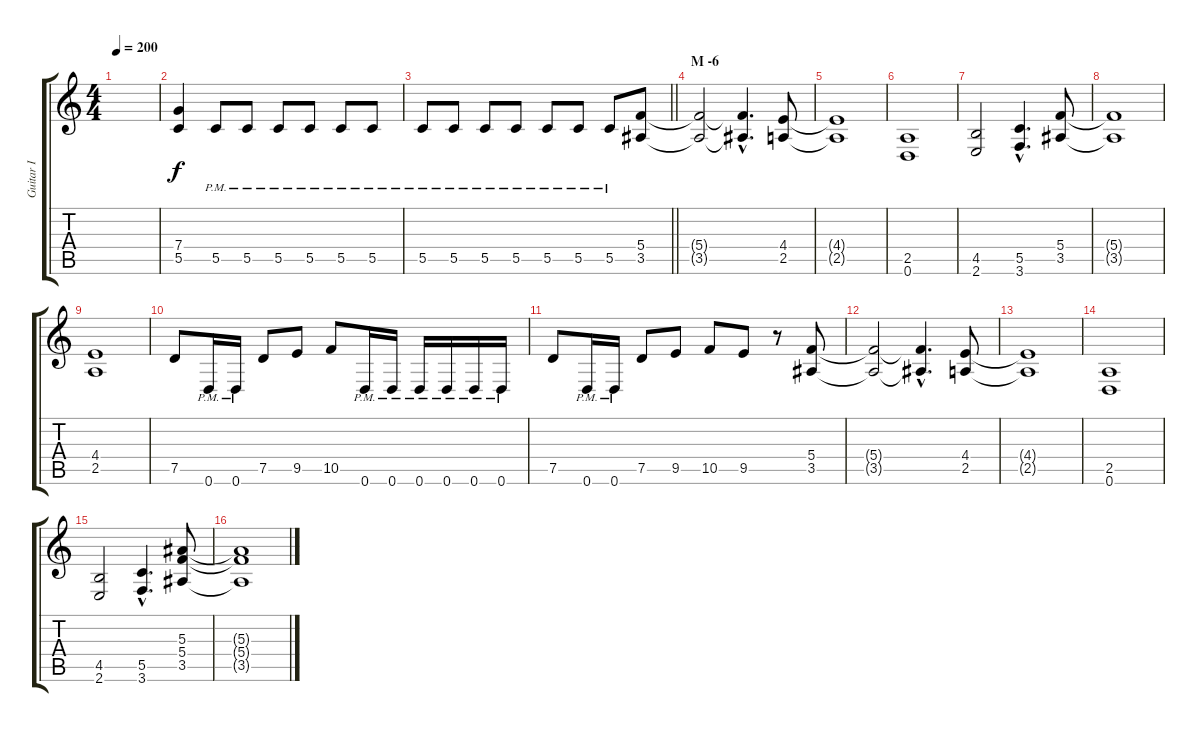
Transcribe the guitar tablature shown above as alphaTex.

\track ("Guitar I" "Guitar I") {instrument distortionguitar}
\staff {score tabs}
\tuning (D4 A3 F3 C3 G2 D2) {hide}
\ts (4 4)
\tempo 200
\clef g2
\ks c
|
(7.4 5.5).4 5.5{pm}.8 5.5{pm}.8 5.5{pm}.8 5.5{pm}.8 5.5{pm}.8 5.5{pm}.8 |
\barLineRight lightlight
5.5{pm}.8 5.5{pm}.8 5.5{pm}.8 5.5{pm}.8 5.5{pm}.8 5.5{pm}.8 5.5{pm}.8 (5.4 3.5).8 |
\section ("" "M -6")
(5.4{t} 3.5{t}).2 (5.4{hac t} 3.5{hac t}).4{d} (4.4 2.5).8 |
(4.4{t} 2.5{t}).1 |
(2.5 0.6).1 |
(4.5 2.6).2 (5.5{hac} 3.6{hac}).4{d} (5.4 3.5).8 |
(5.4{t} 3.5{t}).1 |
(4.4 2.5).1 |
7.5.8 0.6{pm}.16 0.6{pm}.16 7.5.8 9.5.8 10.5.8 0.6{pm}.16 0.6{pm}.16 0.6{pm}.16 0.6{pm}.16 0.6{pm}.16 0.6{pm}.16 |
7.5.8 0.6{pm}.16 0.6{pm}.16 7.5.8 9.5.8 10.5.8 9.5.8 r.8 (5.4 3.5).8 |
(5.4{t} 3.5{t}).2 (5.4{hac t} 3.5{hac t}).4{d} (4.4 2.5).8 |
(4.4{t} 2.5{t}).1 |
(2.5 0.6).1 |
(4.5 2.6).2 (5.5{hac} 3.6{hac}).4{d} (5.3 5.4 3.5).8 |
(5.3{t} 5.4{t} 3.5{t}).1
